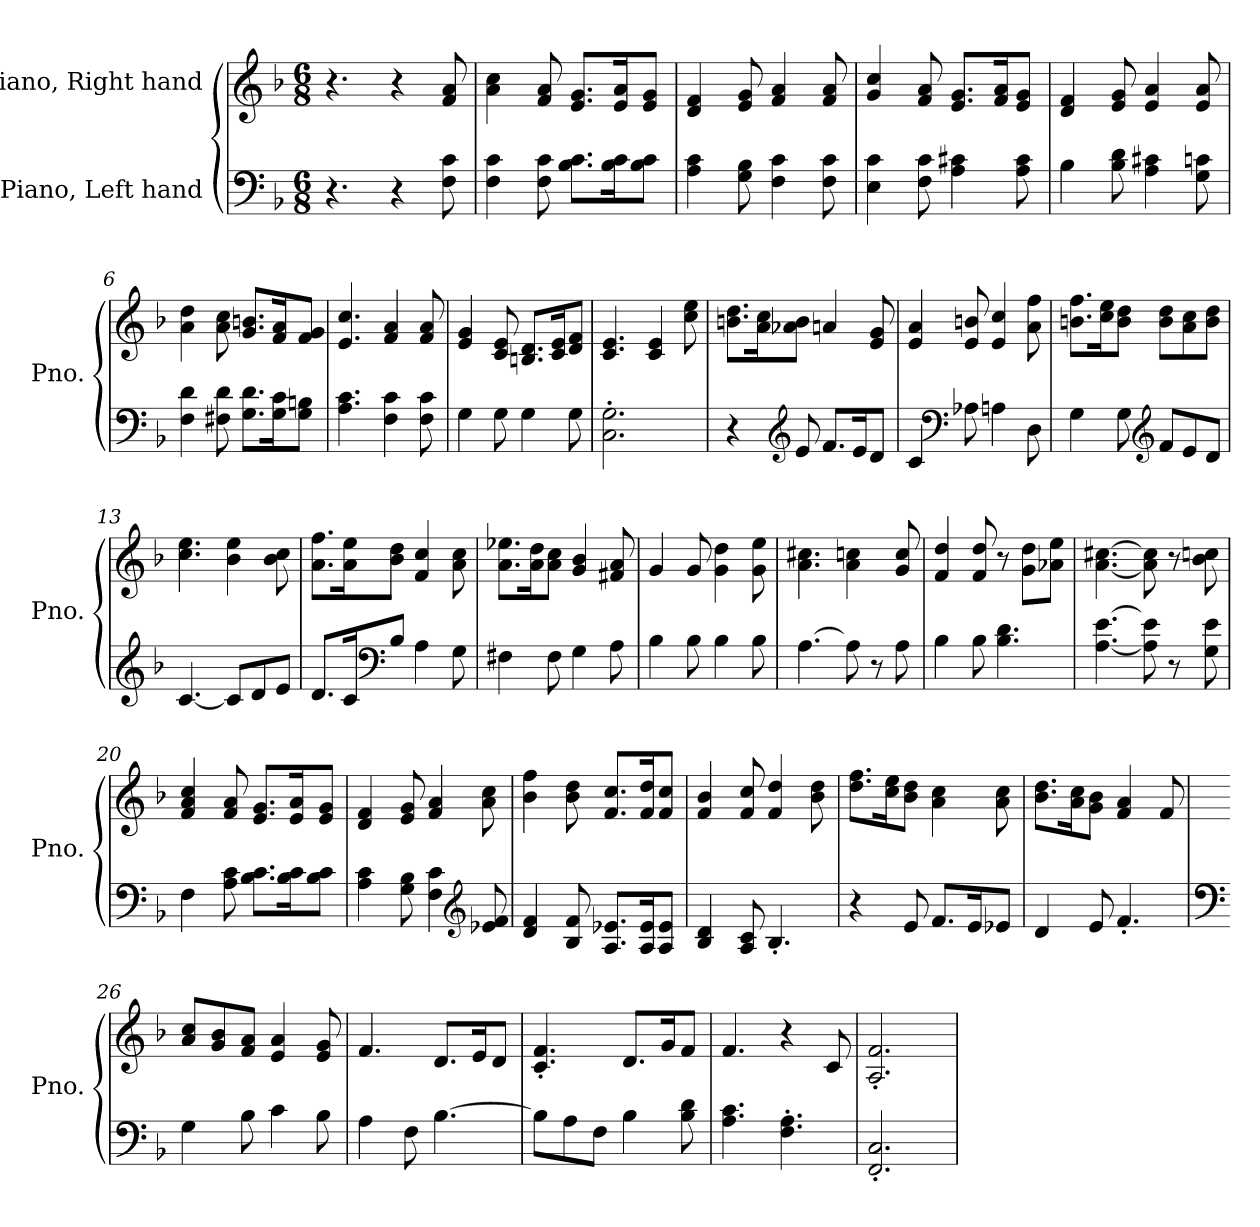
**kern	**kern
*part2	*part1
*staff2	*staff1
*I"Piano, Left hand	*I"Piano, Right hand
*I'Pno.	*I'Pno.
*clefF4	*clefG2
*k[b-]	*k[b-]
*M6/8	*M6/8
*MM100	*MM100
=1	=1
4.r	4.r
4r	4r
8F\ 8c\	8f/ 8a/
=2	=2
4F\ 4c\	4a\ 4cc\
8F\ 8c\	8f/ 8a/
8.B-\ 8.c\L	8.e/ 8.g/L
16B-\ 16c\K	16e/ 16a/K
8B-\ 8c\J	8e/ 8g/J
=3	=3
4A\ 4c\	4d/ 4f/
8G\ 8B-\	8e/ 8g/
4F\ 4c\	4f/ 4a/
8F\ 8c\	8f/ 8a/
=4	=4
4E\ 4c\	4g/ 4cc/
8F\ 8c\	8f/ 8a/
4A\ 4c#X\	8.e/ 8.g/L
.	16f/ 16a/K
8A\ 8c#\	8e/ 8g/J
=5	=5
4B-\	4d/ 4f/
8B-\ 8d\	8e/ 8g/
4A\ 4c#X\	4e/ 4a/
8G\ 8cn\	8e/ 8a/
!!LO:LB:g=z
=6	=6
4F\ 4d\	4a\ 4dd\
8F#X\ 8d\	8a\ 8cc\
8.G\ 8.d\L	8.g/ 8.bn/L
16G\ 16c\K	16f/ 16a/K
8G\ 8Bn\J	8f/ 8g/J
=7	=7
4.A\ 4.c\	4.e/ 4.cc/
4F\ 4c\	4f/ 4a/
8F\ 8c\	8f/ 8a/
=8	=8
4G\	4e/ 4g/
8G\	8c/ 8e/
4G\	8.Bn/ 8.d/L
.	16c/ 16e/K
8G\	8d/ 8f/J
=9	=9
2.C\' 2.G\'	4.c/ 4.e/
.	4c/ 4e/
.	8cc\ 8ee\
=10	=10
4r	8.bn\ 8.dd\L
.	16a\ 16cc\K
*clefG2	*
8e/	8a-X\ 8b\J
8.f/L	4an/
16e/K	.
8d/J	8e/ 8g/
!!LO:LB:g=z
=11	=11
4c/	4e/ 4a/
*clefF4	*
8A-X\	8e/ 8bn/
4An\	4e/ 4cc/
8D\	8a\ 8ff\
=12	=12
4G\	8.bn\ 8.ff\L
.	16cc\ 16ee\K
8G\	8b\ 8dd\J
*clefG2	*
8f/L	8b\ 8dd\L
8e/	8a\ 8cc\
8d/J	8b\ 8dd\J
=13	=13
[4.c/	4.cc\ 4.ee\
8c/L]	4b-\ 4ee\
8d/	.
8e/J	8b-\ 8cc\
=14	=14
8.d/L	8.a\ 8.ff\L
16c/K	16a\ 16ee\K
*clefF4	*
8B-/J	8b-\ 8dd\J
4A\	4f/ 4cc/
8G\	8a\ 8cc\
=15	=15
4F#X\	8.a\ 8.ee-X\L
.	16a\ 16dd\K
8F#\	8a\ 8cc\J
4G\	4g/ 4b-/
8A\	8f#X/ 8a/
=16	=16
4B-\	4g/
8B-\	8g/
4B-\	4g\ 4dd\
8B-\	8g\ 8ee\
!!LO:LB:g=z
=17	=17
[4.A\	4.a\ 4.cc#X\
8A\]	4a\ 4ccn\
8r	.
8A\	8g/ 8cc/
=18	=18
4B-\	4f/ 4dd/
8B-\	8f/ 8dd/
4.B-\ 4.d\	8r
.	8g\ 8dd\L
.	8a-X\ 8ee\J
=19	=19
[4.A\ [4.e\	[4.a\ [4.cc#X\
8A\] 8e\]	8a\] 8cc#\]
8r	8r
8G\ 8e\	8b-\ 8ccn\
=20	=20
4F\	4f/ 4a/ 4cc/
8A\ 8c\	8f/ 8a/
8.B-\ 8.c\L	8.e/ 8.g/L
16B-\ 16c\K	16e/ 16a/K
8B-\ 8c\J	8e/ 8g/J
=21	=21
4A\ 4c\	4d/ 4f/
8G\ 8B-\	8e/ 8g/
4F\ 4c\	4f/ 4a/
*clefG2	*
8e-X/ 8f/	8a\ 8cc\
!!LO:LB:g=z
=22	=22
4d/ 4f/	4b-\ 4ff\
8B-/ 8f/	8b-\ 8dd\
8.A/ 8.e-X/L	8.f/ 8.cc/L
16A/ 16e-/K	16f/ 16dd/K
8A/ 8e-/J	8f/ 8cc/J
=23	=23
4B-/ 4d/	4f/ 4b-/
8A/ 8c/	8f/ 8cc/
4.B-'/	4f/ 4dd/
.	8b-\ 8dd\
=24	=24
4r	8.dd\ 8.ff\L
.	16cc\ 16ee\K
8e/	8b-\ 8dd\J
8.f/L	4a\ 4cc\
16e/K	.
8e-X/J	8a\ 8cc\
=25	=25
4d/	8.b-\ 8.dd\L
.	16a\ 16cc\K
8e/	8g\ 8b-\J
4.f'/	4f/ 4a/
.	8f/
=26	=26
*clefF4	*
4G\	8a/ 8cc/L
.	8g/ 8b-/
8B-\	8f/ 8a/J
4c\	4e/ 4a/
8B-\	8e/ 8g/
!!LO:LB:g=z
=27	=27
4A\	4.f/
8F\	.
[4.B-\	8.d/L
.	16e/K
.	8d/J
=28	=28
8B-\L]	4.c/' 4.f/'
8A\	.
8F\J	.
4B-\	8.d/L
.	16g/K
8B-\ 8d\	8f/J
=29	=29
4.A\ 4.c\	4.f/
4.F\' 4.A\'	4r
.	8c/
=30	=30
2.FF/' 2.C/'	2.A/' 2.f/'
=	=
*-	*-
